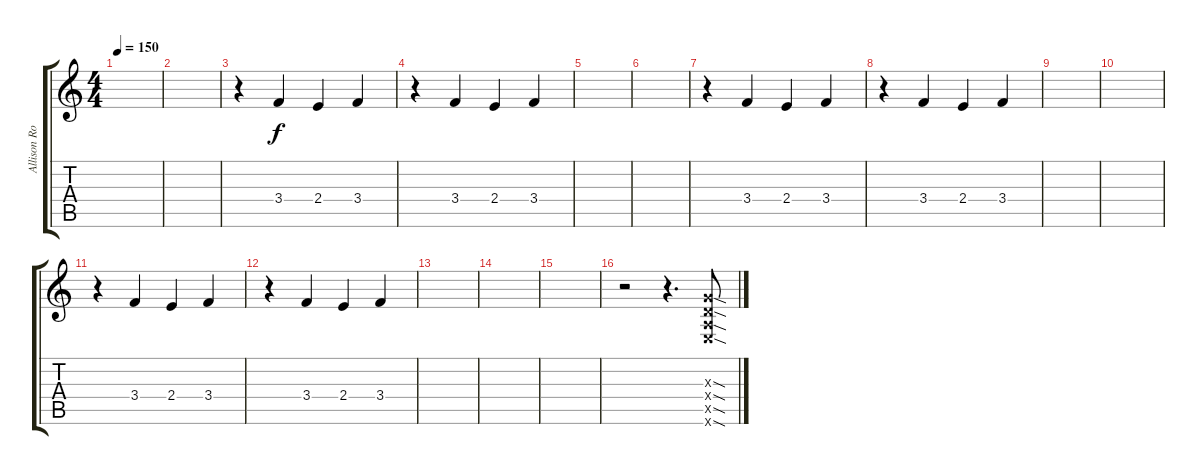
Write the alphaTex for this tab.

\track ("Allison Robertson (Lead)" "Allison Ro") {instrument distortionguitar}
\staff {score tabs}
\tuning (E4 B3 G3 D3 A2 E2) {hide}
\ts (4 4)
\tempo 150
\clef g2
\ks c
|
|
r.4 3.4.4 2.4.4 3.4.4 |
r.4 3.4.4 2.4.4 3.4.4 |
|
|
r.4 3.4.4 2.4.4 3.4.4 |
r.4 3.4.4 2.4.4 3.4.4 |
|
|
r.4 3.4.4 2.4.4 3.4.4 |
r.4 3.4.4 2.4.4 3.4.4 |
|
|
|
r.2 r.4{d} (0.3{sod x} 0.4{sod x} 0.5{sod x} 0.6{sod x}).8
